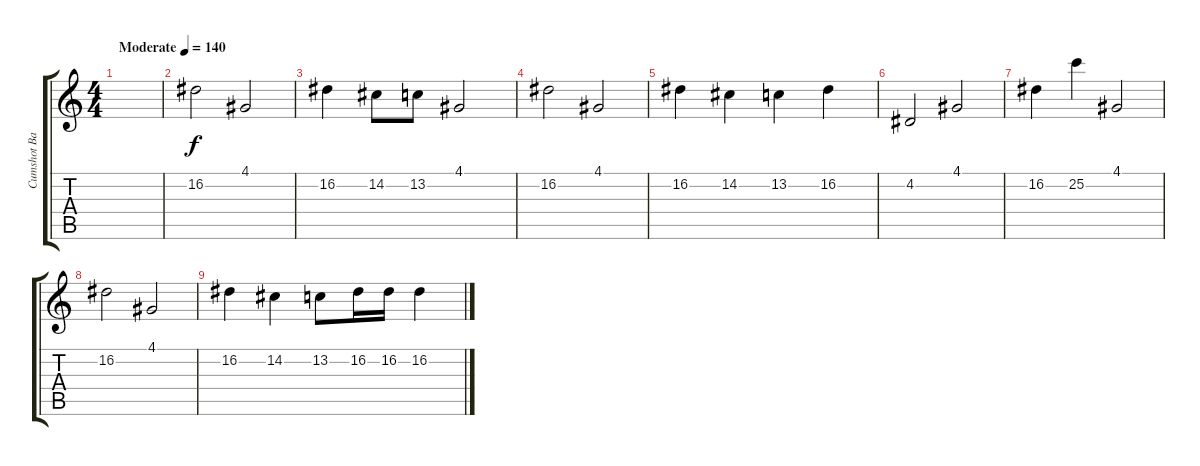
\track ("Cumshot Banger" "Cumshot Ba") {instrument lead1square}
\staff {score tabs}
\tuning (E4 B3 G3 D3 A2 E2) {hide}
\ts (4 4)
\tempo (140 "Moderate")
\clef g2
\ks c
|
16.2.2 4.1.2 |
16.2.4 14.2.8 13.2.8 4.1.2 |
16.2.2 4.1.2 |
16.2.4 14.2.4 13.2.4 16.2.4 |
4.2.2 4.1.2 |
16.2.4 25.2.4 4.1.2 |
16.2.2 4.1.2 |
16.2.4 14.2.4 13.2.8 16.2.16 16.2.16 16.2.4
